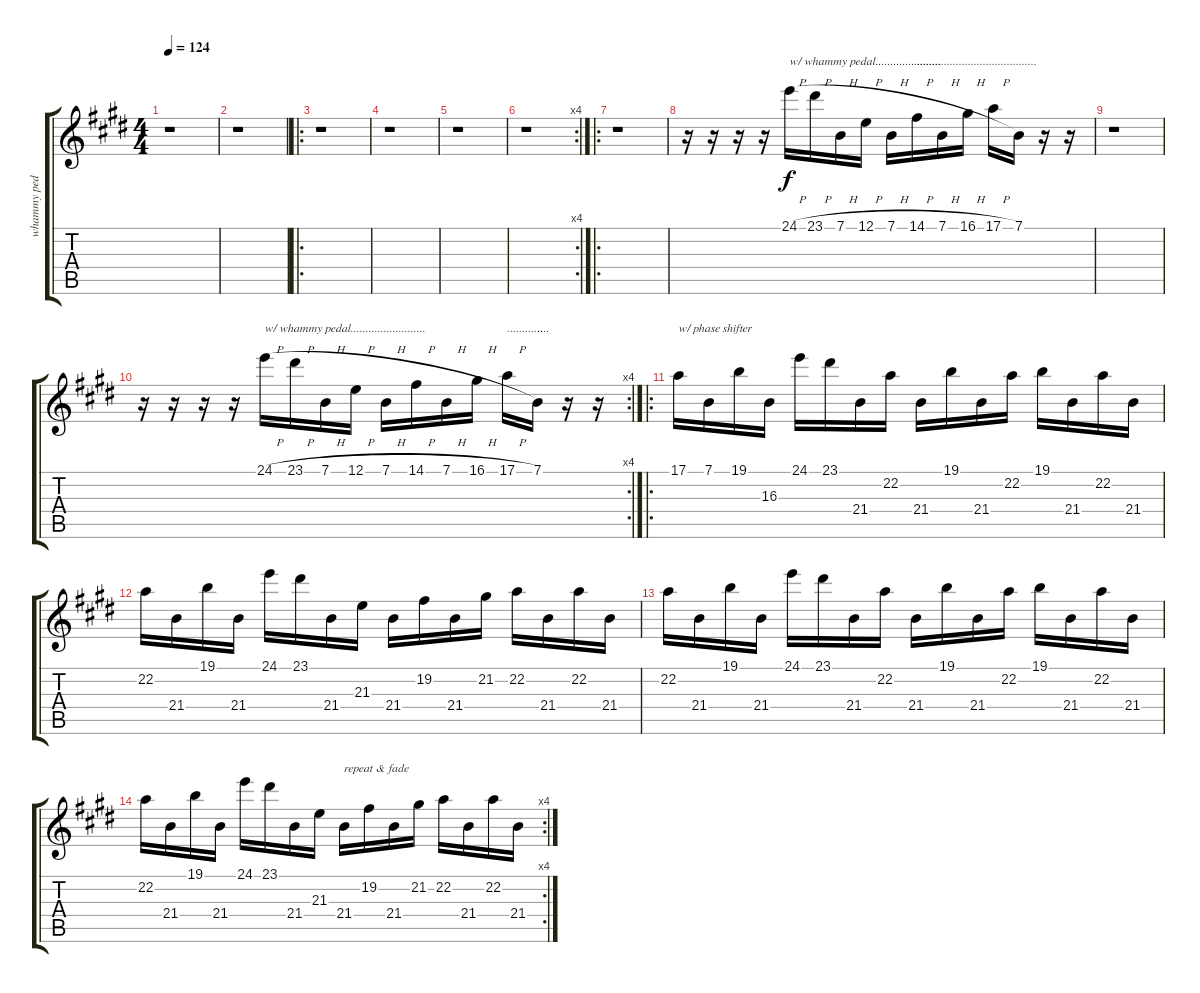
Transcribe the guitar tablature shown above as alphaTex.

\track ("whammy pedal (+ 1 octave)" "whammy ped") {instrument lead1square}
\staff {score tabs}
\tuning (E4 B3 G3 D3 A2 E2) {hide}
\ts (4 4)
\tempo 124
\clef g2
\ks e
r.1{dy f} |
r.1 |
\ro
r.1 |
r.1 |
r.1 |
\rc 4
r.1 |
\ro
r.1 |
r.16 r.16 r.16 r.16 24.1{h}.16{txt "w/ whammy pedal......................"} 23.1{h}.16 7.1{h}.16 12.1{h}.16 7.1{h}.16 14.1{h}.16{txt "........................................"} 7.1{h}.16 16.1{h}.16 17.1{h}.16 7.1.16 r.16 r.16 |
r.1 |
\rc 4
r.16 r.16 r.16 r.16 24.1{h}.16{txt "w/ whammy pedal........................."} 23.1{h}.16 7.1{h}.16 12.1{h}.16 7.1{h}.16 14.1{h}.16 7.1{h}.16 16.1{h}.16 17.1{h}.16{txt "............"} 7.1.16{txt "...."} r.16 r.16 |
\ro
17.1.16{txt "w/ phase shifter" instrument pad6metallic} 7.1.16 19.1.16 16.3.16 24.1.16 23.1.16 21.4.16 22.2.16 21.4.16 19.1.16 21.4.16 22.2.16 19.1.16 21.4.16 22.2.16 21.4.16 |
22.2.16 21.4.16 19.1.16 21.4.16 24.1.16 23.1.16 21.4.16 21.3.16 21.4.16 19.2.16 21.4.16 21.2.16 22.2.16 21.4.16 22.2.16 21.4.16 |
22.2.16 21.4.16 19.1.16 21.4.16 24.1.16 23.1.16 21.4.16 22.2.16 21.4.16 19.1.16 21.4.16 22.2.16 19.1.16 21.4.16 22.2.16 21.4.16 |
\rc 4
22.2.16 21.4.16 19.1.16 21.4.16 24.1.16 23.1.16 21.4.16 21.3.16 21.4.16{txt "repeat & fade"} 19.2.16 21.4.16 21.2.16 22.2.16 21.4.16 22.2.16 21.4.16
